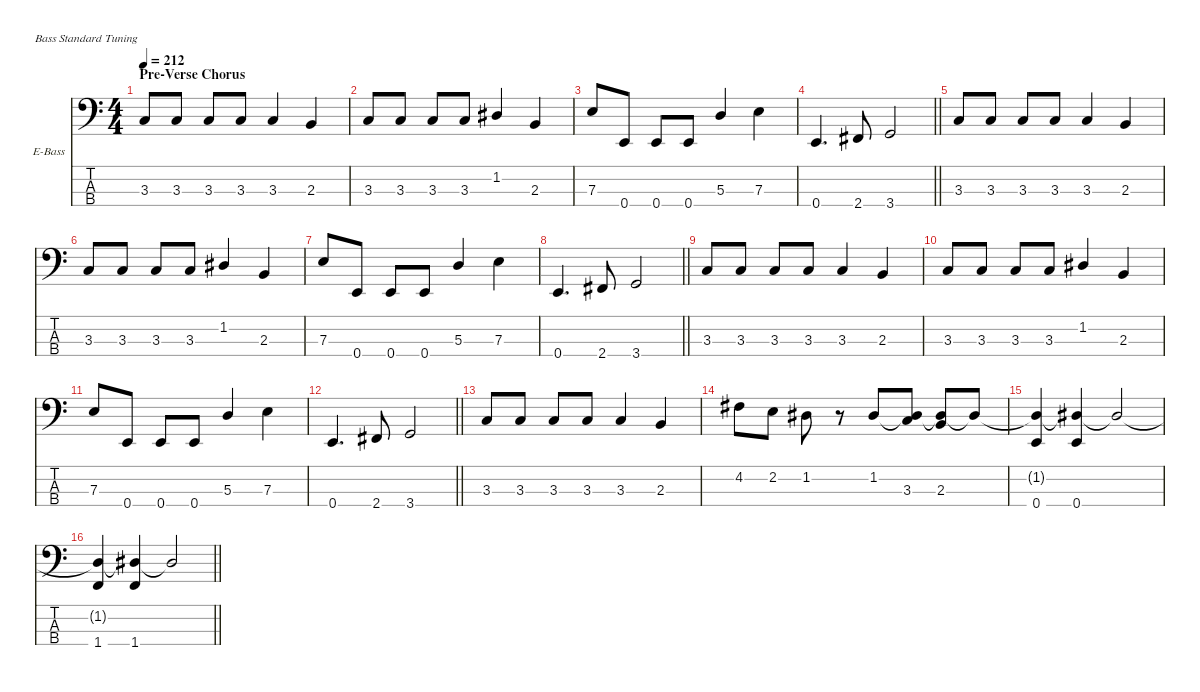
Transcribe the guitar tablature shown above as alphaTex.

\hideDynamics
\bracketExtendMode nobrackets
\firstSystemTrackNameOrientation horizontal
\otherSystemsTrackNameOrientation horizontal
\track ("Cliff Burton" "E-Bass") {instrument electricbassfinger}
\staff {score tabs}
\tuning (G2 D2 A1 E1)
\ts (4 4)
\section ("" "Pre-Verse Chorus")
\tempo 212
\clef f4
\ks c
3.3.8{dy fff beam Up} 3.3.8{beam Up} 3.3.8{beam Up} 3.3.8{beam Up} 3.3.4{beam Up} 2.3.4{beam Up} |
3.3.8{beam Up} 3.3.8{beam Up} 3.3.8{beam Up} 3.3.8{beam Up} 1.2{acc #}.4{beam Up} 2.3.4{beam Up} |
7.3.8{beam Up} 0.4.8{beam Up} 0.4.8{beam Up} 0.4.8{beam Up} 5.3.4{beam Up} 7.3.4{beam Down} |
\barLineRight lightlight
0.4.4{d beam Up} 2.4{acc #}.8{beam Up} 3.4.2{beam Up} |
3.3.8{beam Up} 3.3.8{beam Up} 3.3.8{beam Up} 3.3.8{beam Up} 3.3.4{beam Up} 2.3.4{beam Up} |
3.3.8{beam Up} 3.3.8{beam Up} 3.3.8{beam Up} 3.3.8{beam Up} 1.2{acc #}.4{beam Up} 2.3.4{beam Up} |
7.3.8{beam Up} 0.4.8{beam Up} 0.4.8{beam Up} 0.4.8{beam Up} 5.3.4{beam Up} 7.3.4{beam Down} |
\barLineRight lightlight
0.4.4{d beam Up} 2.4{acc #}.8{beam Up} 3.4.2{beam Up} |
3.3.8{beam Up} 3.3.8{beam Up} 3.3.8{beam Up} 3.3.8{beam Up} 3.3.4{beam Up} 2.3.4{beam Up} |
3.3.8{beam Up} 3.3.8{beam Up} 3.3.8{beam Up} 3.3.8{beam Up} 1.2{acc #}.4{beam Up} 2.3.4{beam Up} |
7.3.8{beam Up} 0.4.8{beam Up} 0.4.8{beam Up} 0.4.8{beam Up} 5.3.4{beam Up} 7.3.4{beam Down} |
\barLineRight lightlight
0.4.4{d beam Up} 2.4{acc #}.8{beam Up} 3.4.2{beam Up} |
3.3.8{beam Up} 3.3.8{beam Up} 3.3.8{beam Up} 3.3.8{beam Up} 3.3.4{beam Up} 2.3.4{beam Up} |
4.2{acc #}.8{beam Down} 2.2.8{beam Down} 1.2{acc #}.8{beam Down} r.8{beam Down} 1.2{acc #}.8{beam Up} (3.3 1.2{t acc #}).8{beam Up} (2.3 1.2{t acc #}).8{beam Up} 1.2{t acc #}.8{dy mf beam Up} |
(0.4 1.2{t acc #}).4{dy fff beam Up} (0.4 1.2{t acc #}).4{beam Up} 1.2{t acc #}.2{dy mf beam Up} |
\barLineRight lightlight
(1.4 1.2{t acc #}).4{dy fff beam Up} (1.4 1.2{t acc #}).4{beam Up} 1.2{t acc #}.2{dy mf beam Up}
